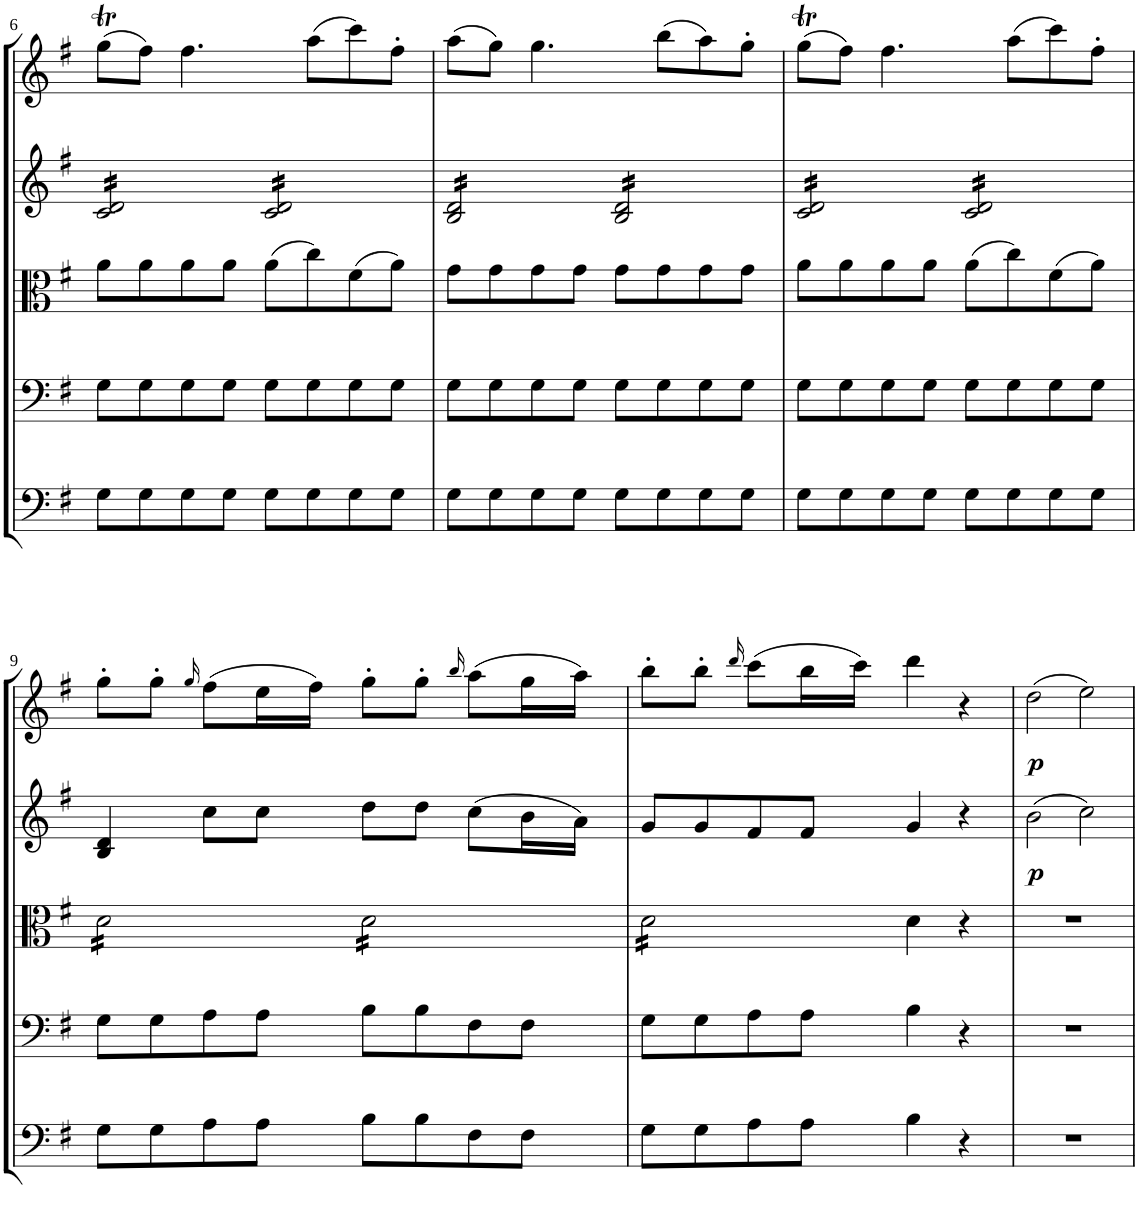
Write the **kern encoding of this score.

**kern	**kern	**kern	**kern	**dynam	**kern	**dynam
*part5	*part4	*part3	*part2	*part2	*part1	*part1
*staff5	*staff4	*staff3	*staff2	*staff2	*staff1	*staff1
*I"Contrabaix	*I"Violoncel	*I"Viola	*I"Violí II	*	*I"Violí I	*
!!LO:PB:g=z
*clefF4	*clefF4	*clefC3	*clefG2	*	*clefG2	*
*Trd7c12	*	*	*	*	*	*
*k[f#]	*k[f#]	*k[f#]	*k[f#]	*	*k[f#]	*
*M4/4	*M4/4	*M4/4	*M4/4	*	*M4/4	*
*met(c)	*met(c)	*met(c)	*met(c)	*	*met(c)	*
=6	=6	=6	=6	=6	=6	=6
*	*	*	*tremolo	*	*	*
8G\L	8G\L	8a\L	16c/ 16d/LL	.	(>8ggT\L	.
.	.	.	16c/ 16d/	.	.	.
8G\	8G\	8a\	16c/ 16d/	.	8ff#\J)	.
.	.	.	16c/ 16d/	.	.	.
8G\	8G\	8a\	16c/ 16d/	.	4.ff#\	.
.	.	.	16c/ 16d/	.	.	.
8G\J	8G\J	8a\J	16c/ 16d/	.	.	.
.	.	.	16c/ 16d/JJ	.	.	.
8G\L	8G\L	(8a\L	16c/ 16d/LL	.	.	.
.	.	.	16c/ 16d/	.	.	.
8G\	8G\	8cc\)	16c/ 16d/	.	(>8aa\L	.
.	.	.	16c/ 16d/	.	.	.
8G\	8G\	(8f#\	16c/ 16d/	.	8ccc\)	.
.	.	.	16c/ 16d/	.	.	.
8G\J	8G\J	8a\J)	16c/ 16d/	.	8ff#'>\J	.
.	.	.	16c/ 16d/JJ	.	.	.
=7	=7	=7	=7	=7	=7	=7
8G\L	8G\L	8g\L	16B/ 16d/LL	.	(8aa\L	.
.	.	.	16B/ 16d/	.	.	.
8G\	8G\	8g\	16B/ 16d/	.	8gg\J)	.
.	.	.	16B/ 16d/	.	.	.
8G\	8G\	8g\	16B/ 16d/	.	4.gg\	.
.	.	.	16B/ 16d/	.	.	.
8G\J	8G\J	8g\J	16B/ 16d/	.	.	.
.	.	.	16B/ 16d/JJ	.	.	.
8G\L	8G\L	8g\L	16B/ 16d/LL	.	.	.
.	.	.	16B/ 16d/	.	.	.
8G\	8G\	8g\	16B/ 16d/	.	(8bb\L	.
.	.	.	16B/ 16d/	.	.	.
8G\	8G\	8g\	16B/ 16d/	.	8aa\)	.
.	.	.	16B/ 16d/	.	.	.
8G\J	8G\J	8g\J	16B/ 16d/	.	8gg'\J	.
.	.	.	16B/ 16d/JJ	.	.	.
=8	=8	=8	=8	=8	=8	=8
8G\L	8G\L	8a\L	16c/ 16d/LL	.	(>8ggT\L	.
.	.	.	16c/ 16d/	.	.	.
8G\	8G\	8a\	16c/ 16d/	.	8ff#\J)	.
.	.	.	16c/ 16d/	.	.	.
8G\	8G\	8a\	16c/ 16d/	.	4.ff#\	.
.	.	.	16c/ 16d/	.	.	.
8G\J	8G\J	8a\J	16c/ 16d/	.	.	.
.	.	.	16c/ 16d/JJ	.	.	.
8G\L	8G\L	(8a\L	16c/ 16d/LL	.	.	.
.	.	.	16c/ 16d/	.	.	.
8G\	8G\	8cc\)	16c/ 16d/	.	(>8aa\L	.
.	.	.	16c/ 16d/	.	.	.
8G\	8G\	(8f#\	16c/ 16d/	.	8ccc\)	.
.	.	.	16c/ 16d/	.	.	.
8G\J	8G\J	8a\J)	16c/ 16d/	.	8ff#'>\J	.
.	.	.	16c/ 16d/JJ	.	.	.
*	*	*	*Xtremolo	*	*	*
!!LO:LB:g=z
=9	=9	=9	=9	=9	=9	=9
*	*	*tremolo	*	*	*	*
8G\L	8G\L	16d\LL	4B/ 4d/	.	8gg'\L	.
.	.	16d\	.	.	.	.
8G\	8G\	16d\	.	.	8gg'\J	.
.	.	16d\	.	.	.	.
.	.	.	.	.	16qgg/	.
8A\	8A\	16d\	8cc\L	.	(8ff#\L	.
.	.	16d\	.	.	.	.
8A\J	8A\J	16d\	8cc\J	.	16ee\L	.
.	.	16d\JJ	.	.	16ff#\JJ)	.
8B\L	8B\L	16d\LL	8dd\L	.	8gg'\L	.
.	.	16d\	.	.	.	.
8B\	8B\	16d\	8dd\J	.	8gg'\J	.
.	.	16d\	.	.	.	.
.	.	.	.	.	16qbb/	.
8F#\	8F#\	16d\	(8cc\L	.	(8aa\L	.
.	.	16d\	.	.	.	.
8F#\J	8F#\J	16d\	16b\L	.	16gg\L	.
.	.	16d\JJ	16a\JJ)	.	16aa\JJ)	.
=10	=10	=10	=10	=10	=10	=10
8G\L	8G\L	16d\LL	8g/L	.	8bb'\L	.
.	.	16d\	.	.	.	.
8G\	8G\	16d\	8g/	.	8bb'\J	.
.	.	16d\	.	.	.	.
.	.	.	.	.	16qddd/	.
8A\	8A\	16d\	8f#/	.	(8ccc\L	.
.	.	16d\	.	.	.	.
8A\J	8A\J	16d\	8f#/J	.	16bb\L	.
.	.	16d\JJ	.	.	16ccc\JJ)	.
*	*	*Xtremolo	*	*	*	*
4B\	4B\	4d\	4g/	.	4ddd\	.
4r	4r	4r	4r	.	4r	.
=11	=11	=11	=11	=11	=11	=11
!	!	!	!	!LO:DY:b	!	!LO:DY:b
1r	1r	1r	(2b\	p	(2dd\	p
.	.	.	2cc\)	.	2ee\)	.
=	=	=	=	=	=	=
*-	*-	*-	*-	*-	*-	*-
